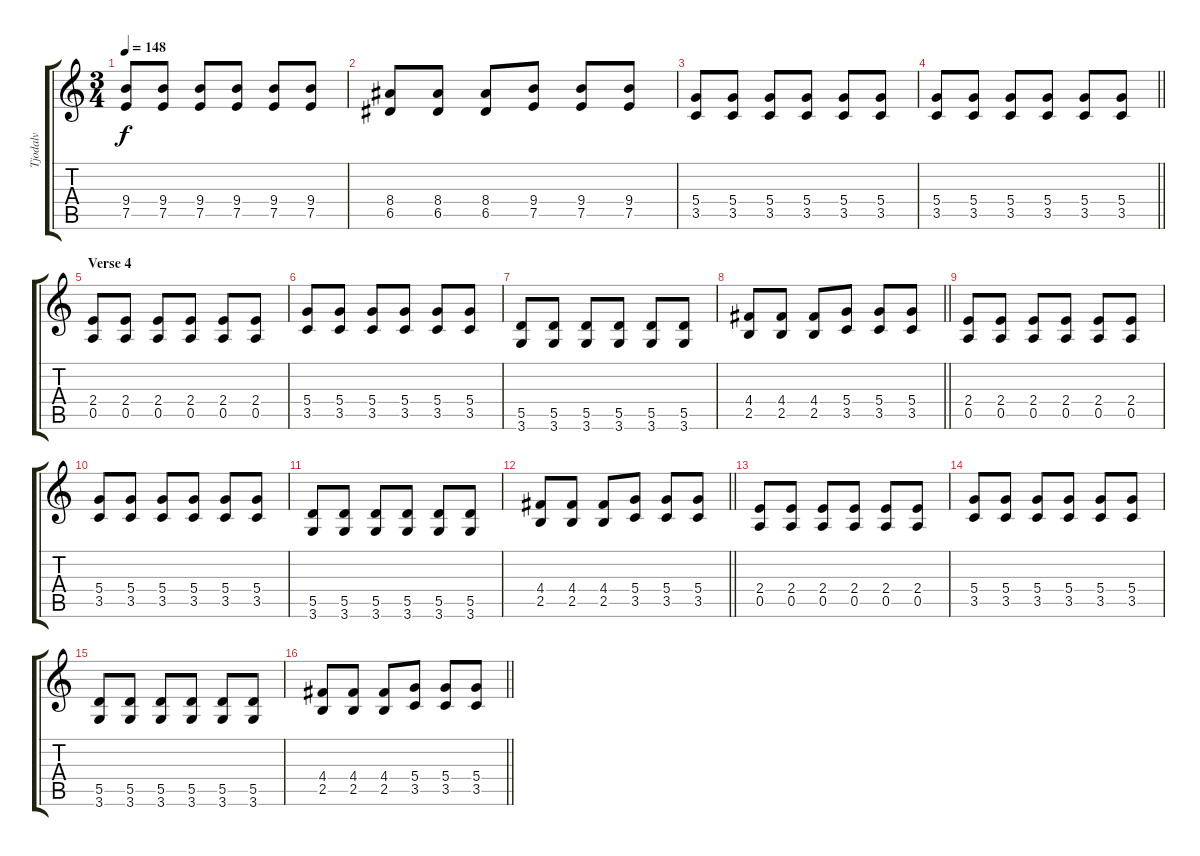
\track ("Tjodalv" "Tjodalv") {instrument distortionguitar}
\staff {score tabs}
\tuning (E4 B3 G3 D3 A2 E2) {hide}
\ts (3 4)
\tempo 148
\clef g2
\ks c
(9.4 7.5).8{dy f} (9.4 7.5).8 (9.4 7.5).8 (9.4 7.5).8 (9.4 7.5).8 (9.4 7.5).8 |
(8.4 6.5).8 (8.4 6.5).8 (8.4 6.5).8 (9.4 7.5).8 (9.4 7.5).8 (9.4 7.5).8 |
(5.4 3.5).8 (5.4 3.5).8 (5.4 3.5).8 (5.4 3.5).8 (5.4 3.5).8 (5.4 3.5).8 |
\barLineRight lightlight
(5.4 3.5).8 (5.4 3.5).8 (5.4 3.5).8 (5.4 3.5).8 (5.4 3.5).8 (5.4 3.5).8 |
\section ("" "Verse 4")
(2.4 0.5).8 (2.4 0.5).8 (2.4 0.5).8 (2.4 0.5).8 (2.4 0.5).8 (2.4 0.5).8 |
(5.4 3.5).8 (5.4 3.5).8 (5.4 3.5).8 (5.4 3.5).8 (5.4 3.5).8 (5.4 3.5).8 |
(5.5 3.6).8 (5.5 3.6).8 (5.5 3.6).8 (5.5 3.6).8 (5.5 3.6).8 (5.5 3.6).8 |
\barLineRight lightlight
(4.4 2.5).8 (4.4 2.5).8 (4.4 2.5).8 (5.4 3.5).8 (5.4 3.5).8 (5.4 3.5).8 |
(2.4 0.5).8 (2.4 0.5).8 (2.4 0.5).8 (2.4 0.5).8 (2.4 0.5).8 (2.4 0.5).8 |
(5.4 3.5).8 (5.4 3.5).8 (5.4 3.5).8 (5.4 3.5).8 (5.4 3.5).8 (5.4 3.5).8 |
(5.5 3.6).8 (5.5 3.6).8 (5.5 3.6).8 (5.5 3.6).8 (5.5 3.6).8 (5.5 3.6).8 |
\barLineRight lightlight
(4.4 2.5).8 (4.4 2.5).8 (4.4 2.5).8 (5.4 3.5).8 (5.4 3.5).8 (5.4 3.5).8 |
(2.4 0.5).8 (2.4 0.5).8 (2.4 0.5).8 (2.4 0.5).8 (2.4 0.5).8 (2.4 0.5).8 |
(5.4 3.5).8 (5.4 3.5).8 (5.4 3.5).8 (5.4 3.5).8 (5.4 3.5).8 (5.4 3.5).8 |
(5.5 3.6).8 (5.5 3.6).8 (5.5 3.6).8 (5.5 3.6).8 (5.5 3.6).8 (5.5 3.6).8 |
\barLineRight lightlight
(4.4 2.5).8 (4.4 2.5).8 (4.4 2.5).8 (5.4 3.5).8 (5.4 3.5).8 (5.4 3.5).8
